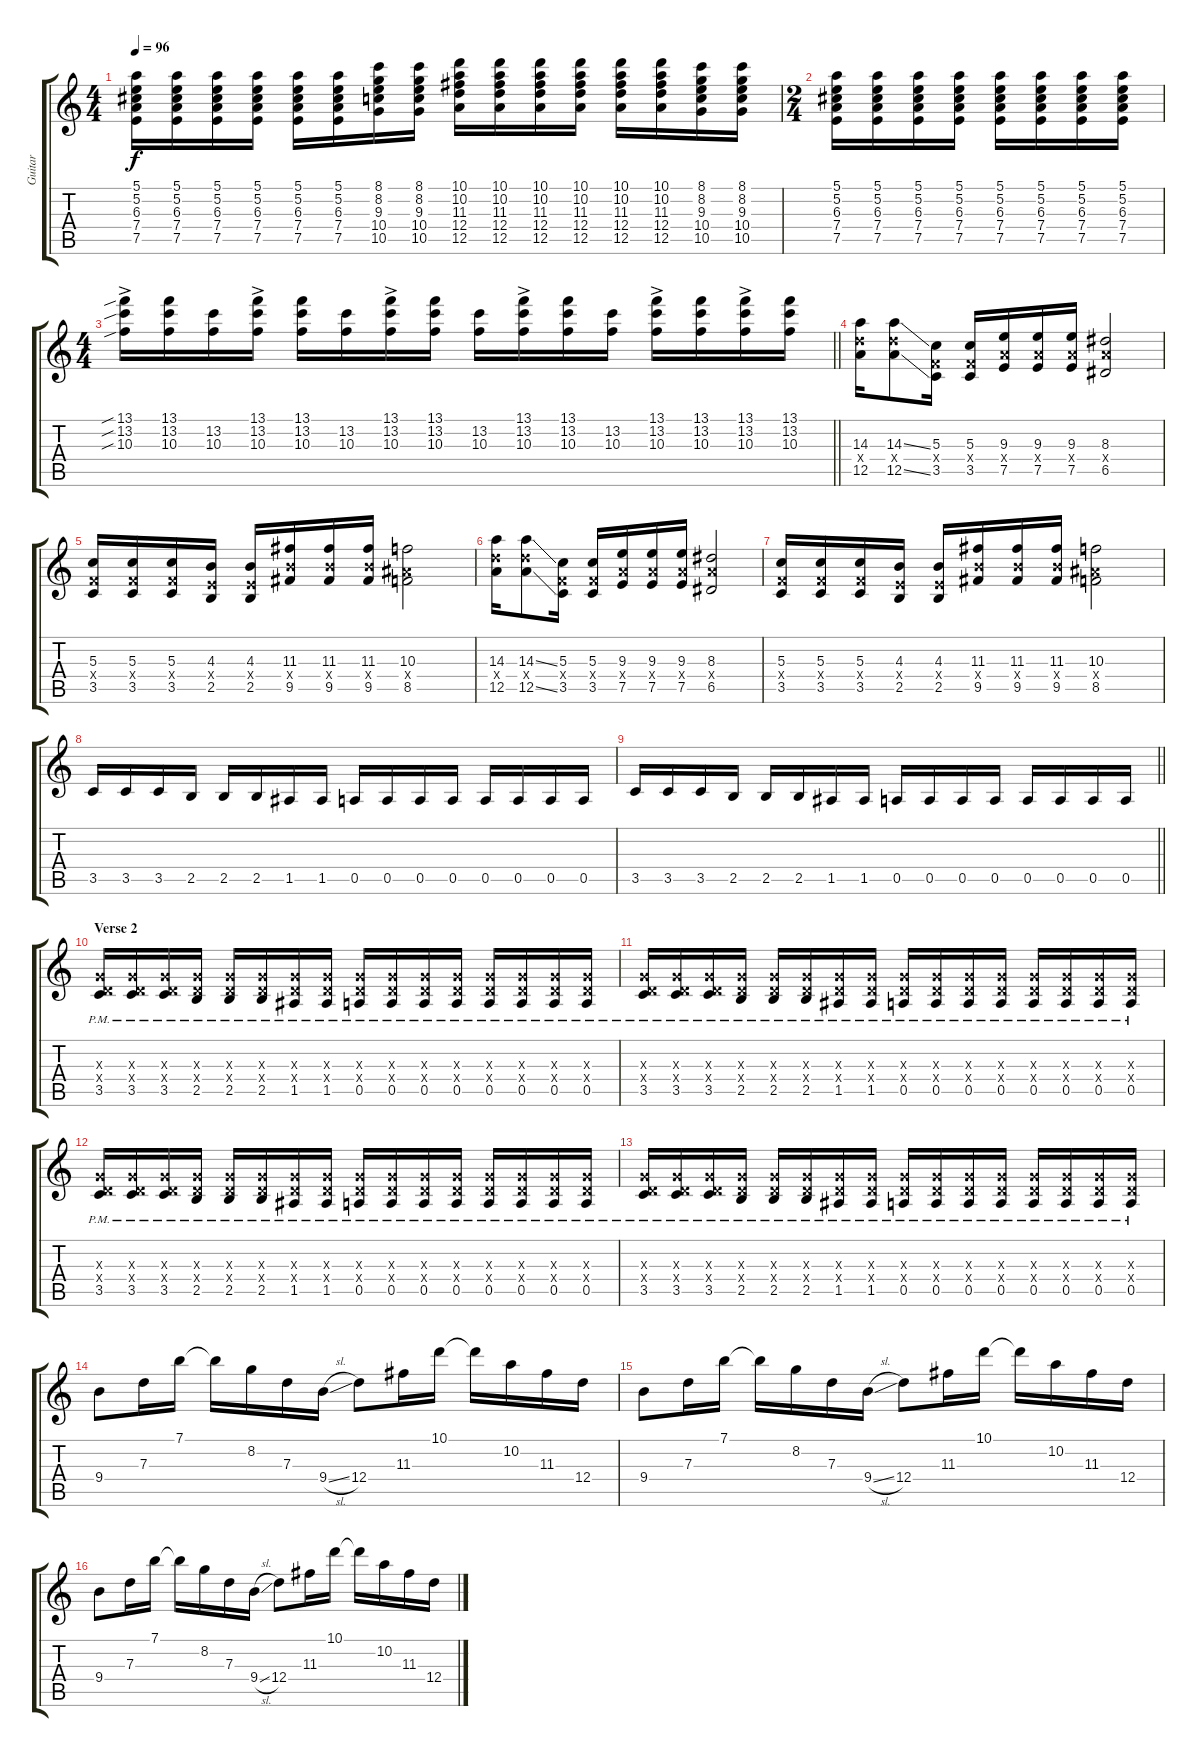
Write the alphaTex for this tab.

\track ("Guitar" "Guitar") {instrument distortionguitar}
\staff {score tabs}
\tuning (E4 B3 G3 D3 A2 E2) {hide}
\ts (4 4)
\tempo 96
\clef g2
\ks c
(5.1 5.2 6.3 7.4 7.5).16{dy f} (5.1 5.2 6.3 7.4 7.5).16 (5.1 5.2 6.3 7.4 7.5).16 (5.1 5.2 6.3 7.4 7.5).16 (5.1 5.2 6.3 7.4 7.5).16 (5.1 5.2 6.3 7.4 7.5).16 (8.1 8.2 9.3 10.4 10.5).16 (8.1 8.2 9.3 10.4 10.5).16 (10.1 10.2 11.3 12.4 12.5).16 (10.1 10.2 11.3 12.4 12.5).16 (10.1 10.2 11.3 12.4 12.5).16 (10.1 10.2 11.3 12.4 12.5).16 (10.1 10.2 11.3 12.4 12.5).16 (10.1 10.2 11.3 12.4 12.5).16 (8.1 8.2 9.3 10.4 10.5).16 (8.1 8.2 9.3 10.4 10.5).16 |
\ts (2 4)
(5.1 5.2 6.3 7.4 7.5).16 (5.1 5.2 6.3 7.4 7.5).16 (5.1 5.2 6.3 7.4 7.5).16 (5.1 5.2 6.3 7.4 7.5).16 (5.1 5.2 6.3 7.4 7.5).16 (5.1 5.2 6.3 7.4 7.5).16 (5.1 5.2 6.3 7.4 7.5).16 (5.1 5.2 6.3 7.4 7.5).16 |
\ts (4 4)
\barLineRight lightlight
(13.1{sib ac} 13.2{sib} 10.3{sib}).16 (13.1 13.2 10.3).16 (13.2 10.3).16 (13.1{ac} 13.2 10.3).16 (13.1 13.2 10.3).16 (13.2 10.3).16 (13.1{ac} 13.2 10.3).16 (13.1 13.2 10.3).16 (13.2 10.3).16 (13.1{ac} 13.2 10.3).16 (13.1 13.2 10.3).16 (13.2 10.3).16 (13.1{ac} 13.2 10.3).16 (13.1 13.2 10.3).16 (13.1{ac} 13.2 10.3).16 (13.1 13.2 10.3).16 |
(14.3 12.4{x} 12.5).16 (14.3{ss} 12.4{x} 12.5{ss}).8 (5.3 3.4{x} 3.5).16 (5.3 3.4{x} 3.5).16 (9.3 7.4{x} 7.5).16 (9.3 7.4{x} 7.5).16 (9.3 7.4{x} 7.5).16 (8.3 7.4{x} 6.5).2 |
(5.3 3.4{x} 3.5).16 (5.3 3.4{x} 3.5).16 (5.3 3.4{x} 3.5).16 (4.3 2.4{x} 2.5).16 (4.3 2.4{x} 2.5).16 (11.3 9.4{x} 9.5).16 (11.3 9.4{x} 9.5).16 (11.3 9.4{x} 9.5).16 (10.3 8.4{x} 8.5).2 |
(14.3 12.4{x} 12.5).16 (14.3{ss} 12.4{x} 12.5{ss}).8 (5.3 3.4{x} 3.5).16 (5.3 3.4{x} 3.5).16 (9.3 7.4{x} 7.5).16 (9.3 7.4{x} 7.5).16 (9.3 7.4{x} 7.5).16 (8.3 7.4{x} 6.5).2 |
(5.3 3.4{x} 3.5).16 (5.3 3.4{x} 3.5).16 (5.3 3.4{x} 3.5).16 (4.3 2.4{x} 2.5).16 (4.3 2.4{x} 2.5).16 (11.3 9.4{x} 9.5).16 (11.3 9.4{x} 9.5).16 (11.3 9.4{x} 9.5).16 (10.3 8.4{x} 8.5).2 |
3.5.16 3.5.16 3.5.16 2.5.16 2.5.16 2.5.16 1.5.16 1.5.16 0.5.16 0.5.16 0.5.16 0.5.16 0.5.16 0.5.16 0.5.16 0.5.16 |
\barLineRight lightlight
3.5.16 3.5.16 3.5.16 2.5.16 2.5.16 2.5.16 1.5.16 1.5.16 0.5.16 0.5.16 0.5.16 0.5.16 0.5.16 0.5.16 0.5.16 0.5.16 |
\section ("" "Verse 2")
(0.3{x} 0.4{x} 3.5{pm}).16 (0.3{x} 0.4{x} 3.5{pm}).16 (0.3{x} 0.4{x} 3.5{pm}).16 (0.3{x} 0.4{x} 2.5{pm}).16 (0.3{x} 0.4{x} 2.5{pm}).16 (0.3{x} 0.4{x} 2.5{pm}).16 (0.3{x} 0.4{x} 1.5{pm}).16 (0.3{x} 0.4{x} 1.5{pm}).16 (0.3{x} 0.4{x} 0.5{pm}).16 (0.3{x} 0.4{x} 0.5{pm}).16 (0.3{x} 0.4{x} 0.5{pm}).16 (0.3{x} 0.4{x} 0.5{pm}).16 (0.3{x} 0.4{x} 0.5{pm}).16 (0.3{x} 0.4{x} 0.5{pm}).16 (0.3{x} 0.4{x} 0.5{pm}).16 (0.3{x} 0.4{x} 0.5{pm}).16 |
(0.3{x} 0.4{x} 3.5{pm}).16 (0.3{x} 0.4{x} 3.5{pm}).16 (0.3{x} 0.4{x} 3.5{pm}).16 (0.3{x} 0.4{x} 2.5{pm}).16 (0.3{x} 0.4{x} 2.5{pm}).16 (0.3{x} 0.4{x} 2.5{pm}).16 (0.3{x} 0.4{x} 1.5{pm}).16 (0.3{x} 0.4{x} 1.5{pm}).16 (0.3{x} 0.4{x} 0.5{pm}).16 (0.3{x} 0.4{x} 0.5{pm}).16 (0.3{x} 0.4{x} 0.5{pm}).16 (0.3{x} 0.4{x} 0.5{pm}).16 (0.3{x} 0.4{x} 0.5{pm}).16 (0.3{x} 0.4{x} 0.5{pm}).16 (0.3{x} 0.4{x} 0.5{pm}).16 (0.3{x} 0.4{x} 0.5{pm}).16 |
(0.3{x} 0.4{x} 3.5{pm}).16 (0.3{x} 0.4{x} 3.5{pm}).16 (0.3{x} 0.4{x} 3.5{pm}).16 (0.3{x} 0.4{x} 2.5{pm}).16 (0.3{x} 0.4{x} 2.5{pm}).16 (0.3{x} 0.4{x} 2.5{pm}).16 (0.3{x} 0.4{x} 1.5{pm}).16 (0.3{x} 0.4{x} 1.5{pm}).16 (0.3{x} 0.4{x} 0.5{pm}).16 (0.3{x} 0.4{x} 0.5{pm}).16 (0.3{x} 0.4{x} 0.5{pm}).16 (0.3{x} 0.4{x} 0.5{pm}).16 (0.3{x} 0.4{x} 0.5{pm}).16 (0.3{x} 0.4{x} 0.5{pm}).16 (0.3{x} 0.4{x} 0.5{pm}).16 (0.3{x} 0.4{x} 0.5{pm}).16 |
(0.3{x} 0.4{x} 3.5{pm}).16 (0.3{x} 0.4{x} 3.5{pm}).16 (0.3{x} 0.4{x} 3.5{pm}).16 (0.3{x} 0.4{x} 2.5{pm}).16 (0.3{x} 0.4{x} 2.5{pm}).16 (0.3{x} 0.4{x} 2.5{pm}).16 (0.3{x} 0.4{x} 1.5{pm}).16 (0.3{x} 0.4{x} 1.5{pm}).16 (0.3{x} 0.4{x} 0.5{pm}).16 (0.3{x} 0.4{x} 0.5{pm}).16 (0.3{x} 0.4{x} 0.5{pm}).16 (0.3{x} 0.4{x} 0.5{pm}).16 (0.3{x} 0.4{x} 0.5{pm}).16 (0.3{x} 0.4{x} 0.5{pm}).16 (0.3{x} 0.4{x} 0.5{pm}).16 (0.3{x} 0.4{x} 0.5{pm}).16 |
9.4.8 7.3.16 7.1.16 7.1{t}.16 8.2.16 7.3.16 9.4{sl}.16 12.4.8 11.3.16 10.1.16 10.1{t}.16 10.2.16 11.3.16 12.4.16 |
9.4.8 7.3.16 7.1.16 7.1{t}.16 8.2.16 7.3.16 9.4{sl}.16 12.4.8 11.3.16 10.1.16 10.1{t}.16 10.2.16 11.3.16 12.4.16 |
9.4.8 7.3.16 7.1.16 7.1{t}.16 8.2.16 7.3.16 9.4{sl}.16 12.4.8 11.3.16 10.1.16 10.1{t}.16 10.2.16 11.3.16 12.4.16
